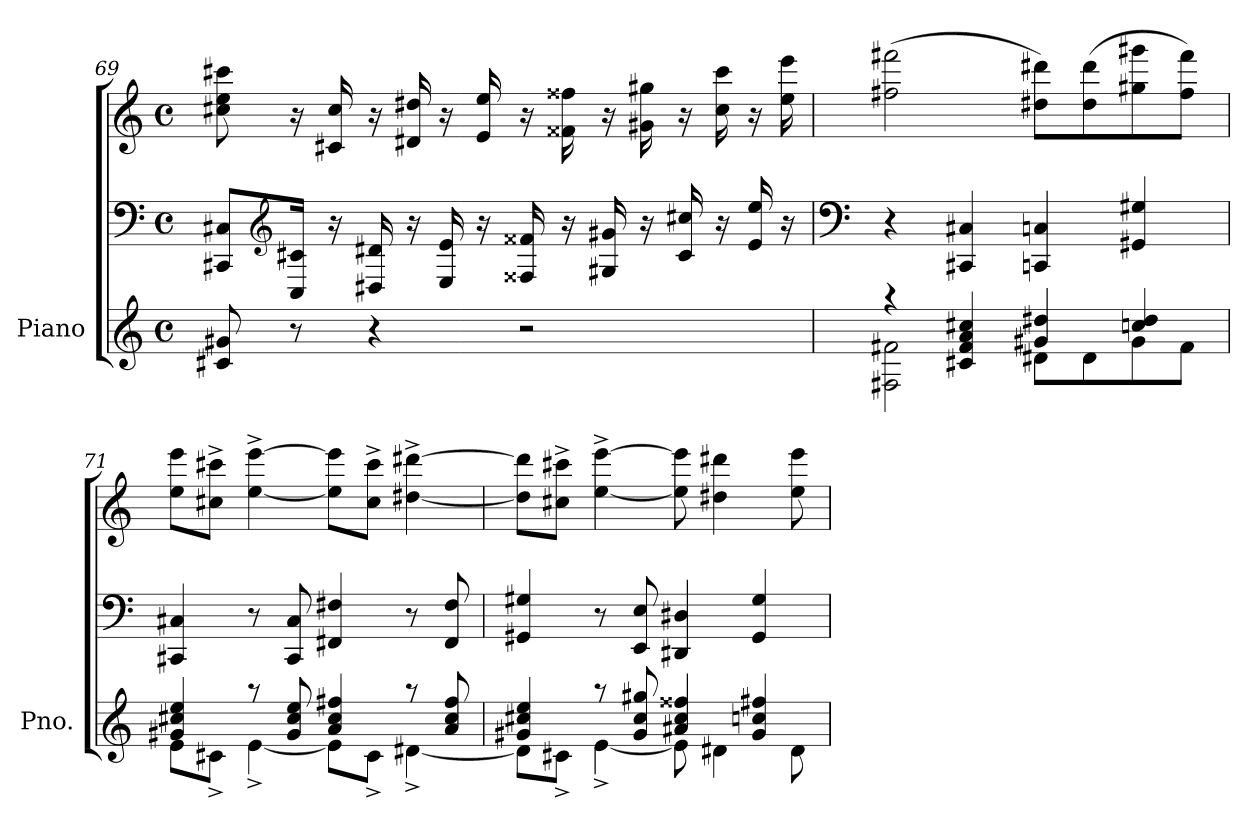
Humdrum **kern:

**kern	**kern	**kern
*part1	*part1	*part1
*staff3	*staff2	*staff1
*I"Piano	*	*
*I'Pno.	*	*
*clefG2	*clefF4	*clefG2
*k[]	*k[]	*k[]
*M4/4	*M4/4	*M4/4
*met(c)	*met(c)	*met(c)
=69	=69	=69
8c#X/ 8g#X/	8CC#X/ 8C#X/L	8cc#X\ 8ee\ 8ccc#X\
*	*clefG2	*
8r	16C#/ 16c#X/Jk	16r
.	16r	16c#X/ 16cc#/
4r	16D#X/ 16d#X/	16r
.	16r	16d#X/ 16dd#X/
.	16E/ 16e/	16r
.	16r	16e/ 16ee/
2r	16F##X/ 16f##X/	16r
.	16r	16f##X\ 16ff##X\
.	16G#X/ 16g#X/	16r
.	16r	16g#X\ 16gg#X\
.	16c#/ 16cc#X/	16r
.	16r	16cc#\ 16ccc#\
.	16e/ 16ee/	16r
.	16r	16ee\ 16eee\
=70	=70	=70
*	*clefF4	*
*^	*	*
4raa	2F#X\ 2f#X\	4r	(>2ff#X\ 2fff#X\
4c#X/ 4f#/ 4a/ 4cc#X/	.	4CC#X/ 4C#X/	.
4g#X/ 4dd#X/	8d#X\L	4CCn/ 4Cn/	8dd#X\ 8ddd#X\L)
.	8d#\	.	(>8dd#\ 8ddd#\
4ccn/ 4dd#/	8g#\	4GG#X/ 4G#X/	8gg#X\ 8ggg#X\
.	8f#\J	.	8ff#\ 8fff#\J)
!!LO:LB:g=z
=71	=71	=71	=71
4g#X/ 4cc#X/ 4ee/	8e\L	4CC#X/ 4C#X/	8ee\ 8eee\L
.	8c#X^\J	.	8cc#X\^ 8ccc#X\^J
8raa	[4e^\	8r	[4ee\^ [4eee\^
8g#/ 8cc#/ 8ee/	.	8CC#/ 8C#/	.
4a/ 4cc#/ 4ff#X/	8e\L]	4FF#X/ 4F#X/	8ee\] 8eee\]L
.	8c#^\J	.	8cc#\^ 8ccc#\^J
8raa	[4d#X^\	8r	[4dd#X\^ [4ddd#X\^
8a/ 8cc#/ 8ff#/	.	8FF#/ 8F#/	.
=72	=72	=72	=72
4g#X/ 4cc#X/ 4ee/	8d#\L]	4GG#X/ 4G#X/	8dd#\] 8ddd#\]L
.	8c#X^\J	.	8cc#X\^ 8ccc#X\^J
8raa	[4e^\	8r	[4ee\^ [4eee\^
8g#/ 8cc#/ 8gg#X/	.	8EE/ 8E/	.
4a#X/ 4cc#/ 4ff##X/	8e\]	4DD#X/ 4D#X/	8ee\] 8eee\]
.	4d#X\	.	4dd#X\ 4ddd#X\
4g#/ 4ccn/ 4ff#X/	.	4GG#/ 4G#/	.
.	8d#\	.	8ee\ 8eee\
*v	*v	*	*
=	=	=
*-	*-	*-
